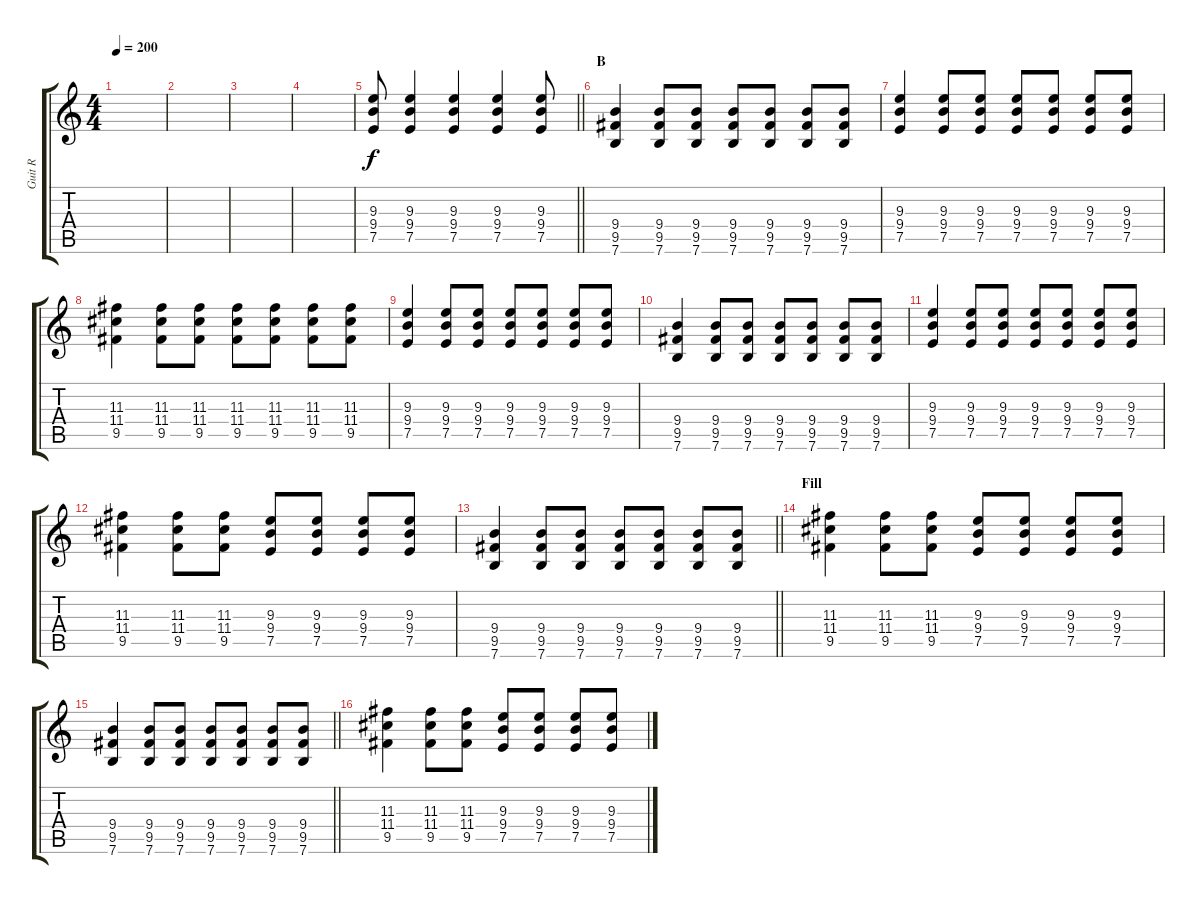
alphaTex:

\track ("Guit R" "Guit R") {mute instrument distortionguitar}
\staff {score tabs}
\tuning (E4 B3 G3 D3 A2 E2) {hide}
\ts (4 4)
\tempo 200
\clef g2
\ks c
|
|
|
|
\barLineRight lightlight
(9.3 9.4 7.5).8 (9.3 9.4 7.5).4 (9.3 9.4 7.5).4 (9.3 9.4 7.5).4 (9.3 9.4 7.5).8 |
\section ("" "B")
(9.4 9.5 7.6).4 (9.4 9.5 7.6).8 (9.4 9.5 7.6).8 (9.4 9.5 7.6).8 (9.4 9.5 7.6).8 (9.4 9.5 7.6).8 (9.4 9.5 7.6).8 |
(9.3 9.4 7.5).4 (9.3 9.4 7.5).8 (9.3 9.4 7.5).8 (9.3 9.4 7.5).8 (9.3 9.4 7.5).8 (9.3 9.4 7.5).8 (9.3 9.4 7.5).8 |
(11.3 11.4 9.5).4 (11.3 11.4 9.5).8 (11.3 11.4 9.5).8 (11.3 11.4 9.5).8 (11.3 11.4 9.5).8 (11.3 11.4 9.5).8 (11.3 11.4 9.5).8 |
(9.3 9.4 7.5).4 (9.3 9.4 7.5).8 (9.3 9.4 7.5).8 (9.3 9.4 7.5).8 (9.3 9.4 7.5).8 (9.3 9.4 7.5).8 (9.3 9.4 7.5).8 |
(9.4 9.5 7.6).4 (9.4 9.5 7.6).8 (9.4 9.5 7.6).8 (9.4 9.5 7.6).8 (9.4 9.5 7.6).8 (9.4 9.5 7.6).8 (9.4 9.5 7.6).8 |
(9.3 9.4 7.5).4 (9.3 9.4 7.5).8 (9.3 9.4 7.5).8 (9.3 9.4 7.5).8 (9.3 9.4 7.5).8 (9.3 9.4 7.5).8 (9.3 9.4 7.5).8 |
(11.3 11.4 9.5).4 (11.3 11.4 9.5).8 (11.3 11.4 9.5).8 (9.3 9.4 7.5).8 (9.3 9.4 7.5).8 (9.3 9.4 7.5).8 (9.3 9.4 7.5).8 |
\barLineRight lightlight
(9.4 9.5 7.6).4 (9.4 9.5 7.6).8 (9.4 9.5 7.6).8 (9.4 9.5 7.6).8 (9.4 9.5 7.6).8 (9.4 9.5 7.6).8 (9.4 9.5 7.6).8 |
\section ("" "Fill")
(11.3 11.4 9.5).4 (11.3 11.4 9.5).8 (11.3 11.4 9.5).8 (9.3 9.4 7.5).8 (9.3 9.4 7.5).8 (9.3 9.4 7.5).8 (9.3 9.4 7.5).8 |
\barLineRight lightlight
(9.4 9.5 7.6).4 (9.4 9.5 7.6).8 (9.4 9.5 7.6).8 (9.4 9.5 7.6).8 (9.4 9.5 7.6).8 (9.4 9.5 7.6).8 (9.4 9.5 7.6).8 |
(11.3 11.4 9.5).4 (11.3 11.4 9.5).8 (11.3 11.4 9.5).8 (9.3 9.4 7.5).8 (9.3 9.4 7.5).8 (9.3 9.4 7.5).8 (9.3 9.4 7.5).8
